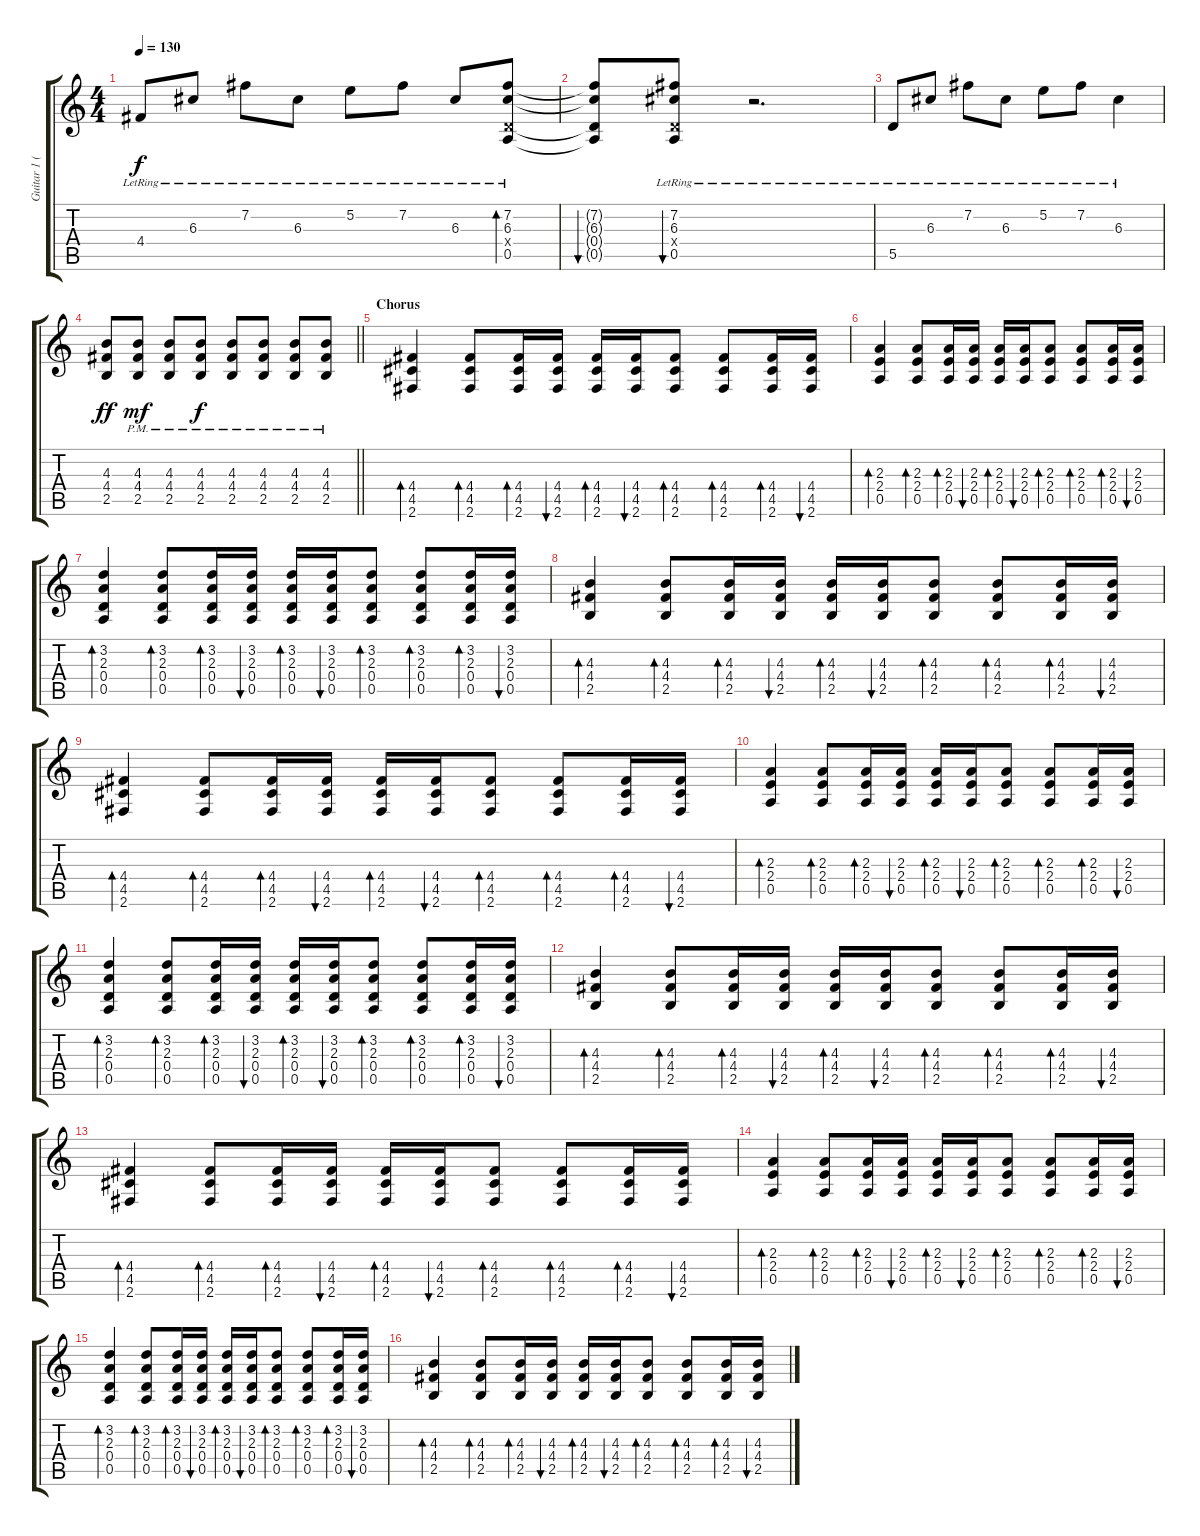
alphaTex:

\track ("Guitar 1 (stereo)" "Guitar 1 (") {instrument acousticguitarnylon}
\staff {score tabs}
\tuning (E4 B3 G3 D3 A2 E2) {hide}
\ts (4 4)
\tempo 130
\clef g2
\ks c
4.4{lr}.8{dy f} 6.3{lr}.8 7.2{lr}.8 6.3{lr}.8 5.2{lr}.8 7.2{lr}.8 6.3{lr}.8 (7.2 6.3 0.4{x} 0.5{lr}).8{bd 30} |
(7.2{t} 6.3{t} 0.4{t} 0.5{t}).8{bu 30} (7.2 6.3 0.4{x} 0.5{lr}).8{bu 30} r.2{d} |
5.5{lr}.8 6.3{lr}.8 7.2{lr}.8 6.3{lr}.8 5.2{lr}.8 7.2{lr}.8 6.3{lr}.4 |
\barLineRight lightlight
(4.3 4.4 2.5).8{dy ff} (4.3{pm} 4.4{pm} 2.5{pm}).8{dy mf} (4.3{pm} 4.4{pm} 2.5{pm}).8 (4.3{pm} 4.4{pm} 2.5{pm}).8{dy f} (4.3{pm} 4.4{pm} 2.5{pm}).8 (4.3{pm} 4.4{pm} 2.5).8 (4.3{pm} 4.4 2.5).8 (4.3{pm} 4.4 2.5).8 |
\section ("" "Chorus")
(4.4 4.5 2.6).4{bd 30} (4.4 4.5 2.6).8{bd 30} (4.4 4.5 2.6).16{bd 30} (4.4 4.5 2.6).16{bu 30} (4.4 4.5 2.6).16{bd 30} (4.4 4.5 2.6).16{bu 30} (4.4 4.5 2.6).8{bd 30} (4.4 4.5 2.6).8{bd 30} (4.4 4.5 2.6).16{bd 30} (4.4 4.5 2.6).16{bu 30} |
(2.3 2.4 0.5).4{bd 30} (2.3 2.4 0.5).8{bd 30} (2.3 2.4 0.5).16{bd 30} (2.3 2.4 0.5).16{bu 30} (2.3 2.4 0.5).16{bd 30} (2.3 2.4 0.5).16{bu 30} (2.3 2.4 0.5).8{bd 30} (2.3 2.4 0.5).8{bd 30} (2.3 2.4 0.5).16{bd 30} (2.3 2.4 0.5).16{bu 30} |
(3.2 2.3 0.4 0.5).4{bd 30} (3.2 2.3 0.4 0.5).8{bd 30} (3.2 2.3 0.4 0.5).16{bd 30} (3.2 2.3 0.4 0.5).16{bu 30} (3.2 2.3 0.4 0.5).16{bd 30} (3.2 2.3 0.4 0.5).16{bu 30} (3.2 2.3 0.4 0.5).8{bd 30} (3.2 2.3 0.4 0.5).8{bd 30} (3.2 2.3 0.4 0.5).16{bd 30} (3.2 2.3 0.4 0.5).16{bu 30} |
(4.3 4.4 2.5).4{bd 30} (4.3 4.4 2.5).8{bd 30} (4.3 4.4 2.5).16{bd 30} (4.3 4.4 2.5).16{bu 30} (4.3 4.4 2.5).16{bd 30} (4.3 4.4 2.5).16{bu 30} (4.3 4.4 2.5).8{bd 30} (4.3 4.4 2.5).8{bd 30} (4.3 4.4 2.5).16{bd 30} (4.3 4.4 2.5).16{bu 30} |
(4.4 4.5 2.6).4{bd 30} (4.4 4.5 2.6).8{bd 30} (4.4 4.5 2.6).16{bd 30} (4.4 4.5 2.6).16{bu 30} (4.4 4.5 2.6).16{bd 30} (4.4 4.5 2.6).16{bu 30} (4.4 4.5 2.6).8{bd 30} (4.4 4.5 2.6).8{bd 30} (4.4 4.5 2.6).16{bd 30} (4.4 4.5 2.6).16{bu 30} |
(2.3 2.4 0.5).4{bd 30} (2.3 2.4 0.5).8{bd 30} (2.3 2.4 0.5).16{bd 30} (2.3 2.4 0.5).16{bu 30} (2.3 2.4 0.5).16{bd 30} (2.3 2.4 0.5).16{bu 30} (2.3 2.4 0.5).8{bd 30} (2.3 2.4 0.5).8{bd 30} (2.3 2.4 0.5).16{bd 30} (2.3 2.4 0.5).16{bu 30} |
(3.2 2.3 0.4 0.5).4{bd 30} (3.2 2.3 0.4 0.5).8{bd 30} (3.2 2.3 0.4 0.5).16{bd 30} (3.2 2.3 0.4 0.5).16{bu 30} (3.2 2.3 0.4 0.5).16{bd 30} (3.2 2.3 0.4 0.5).16{bu 30} (3.2 2.3 0.4 0.5).8{bd 30} (3.2 2.3 0.4 0.5).8{bd 30} (3.2 2.3 0.4 0.5).16{bd 30} (3.2 2.3 0.4 0.5).16{bu 30} |
(4.3 4.4 2.5).4{bd 30} (4.3 4.4 2.5).8{bd 30} (4.3 4.4 2.5).16{bd 30} (4.3 4.4 2.5).16{bu 30} (4.3 4.4 2.5).16{bd 30} (4.3 4.4 2.5).16{bu 30} (4.3 4.4 2.5).8{bd 30} (4.3 4.4 2.5).8{bd 30} (4.3 4.4 2.5).16{bd 30} (4.3 4.4 2.5).16{bu 30} |
(4.4 4.5 2.6).4{bd 30} (4.4 4.5 2.6).8{bd 30} (4.4 4.5 2.6).16{bd 30} (4.4 4.5 2.6).16{bu 30} (4.4 4.5 2.6).16{bd 30} (4.4 4.5 2.6).16{bu 30} (4.4 4.5 2.6).8{bd 30} (4.4 4.5 2.6).8{bd 30} (4.4 4.5 2.6).16{bd 30} (4.4 4.5 2.6).16{bu 30} |
(2.3 2.4 0.5).4{bd 30} (2.3 2.4 0.5).8{bd 30} (2.3 2.4 0.5).16{bd 30} (2.3 2.4 0.5).16{bu 30} (2.3 2.4 0.5).16{bd 30} (2.3 2.4 0.5).16{bu 30} (2.3 2.4 0.5).8{bd 30} (2.3 2.4 0.5).8{bd 30} (2.3 2.4 0.5).16{bd 30} (2.3 2.4 0.5).16{bu 30} |
(3.2 2.3 0.4 0.5).4{bd 30} (3.2 2.3 0.4 0.5).8{bd 30} (3.2 2.3 0.4 0.5).16{bd 30} (3.2 2.3 0.4 0.5).16{bu 30} (3.2 2.3 0.4 0.5).16{bd 30} (3.2 2.3 0.4 0.5).16{bu 30} (3.2 2.3 0.4 0.5).8{bd 30} (3.2 2.3 0.4 0.5).8{bd 30} (3.2 2.3 0.4 0.5).16{bd 30} (3.2 2.3 0.4 0.5).16{bu 30} |
(4.3 4.4 2.5).4{bd 30} (4.3 4.4 2.5).8{bd 30} (4.3 4.4 2.5).16{bd 30} (4.3 4.4 2.5).16{bu 30} (4.3 4.4 2.5).16{bd 30} (4.3 4.4 2.5).16{bu 30} (4.3 4.4 2.5).8{bd 30} (4.3 4.4 2.5).8{bd 30} (4.3 4.4 2.5).16{bd 30} (4.3 4.4 2.5).16{bu 30}
